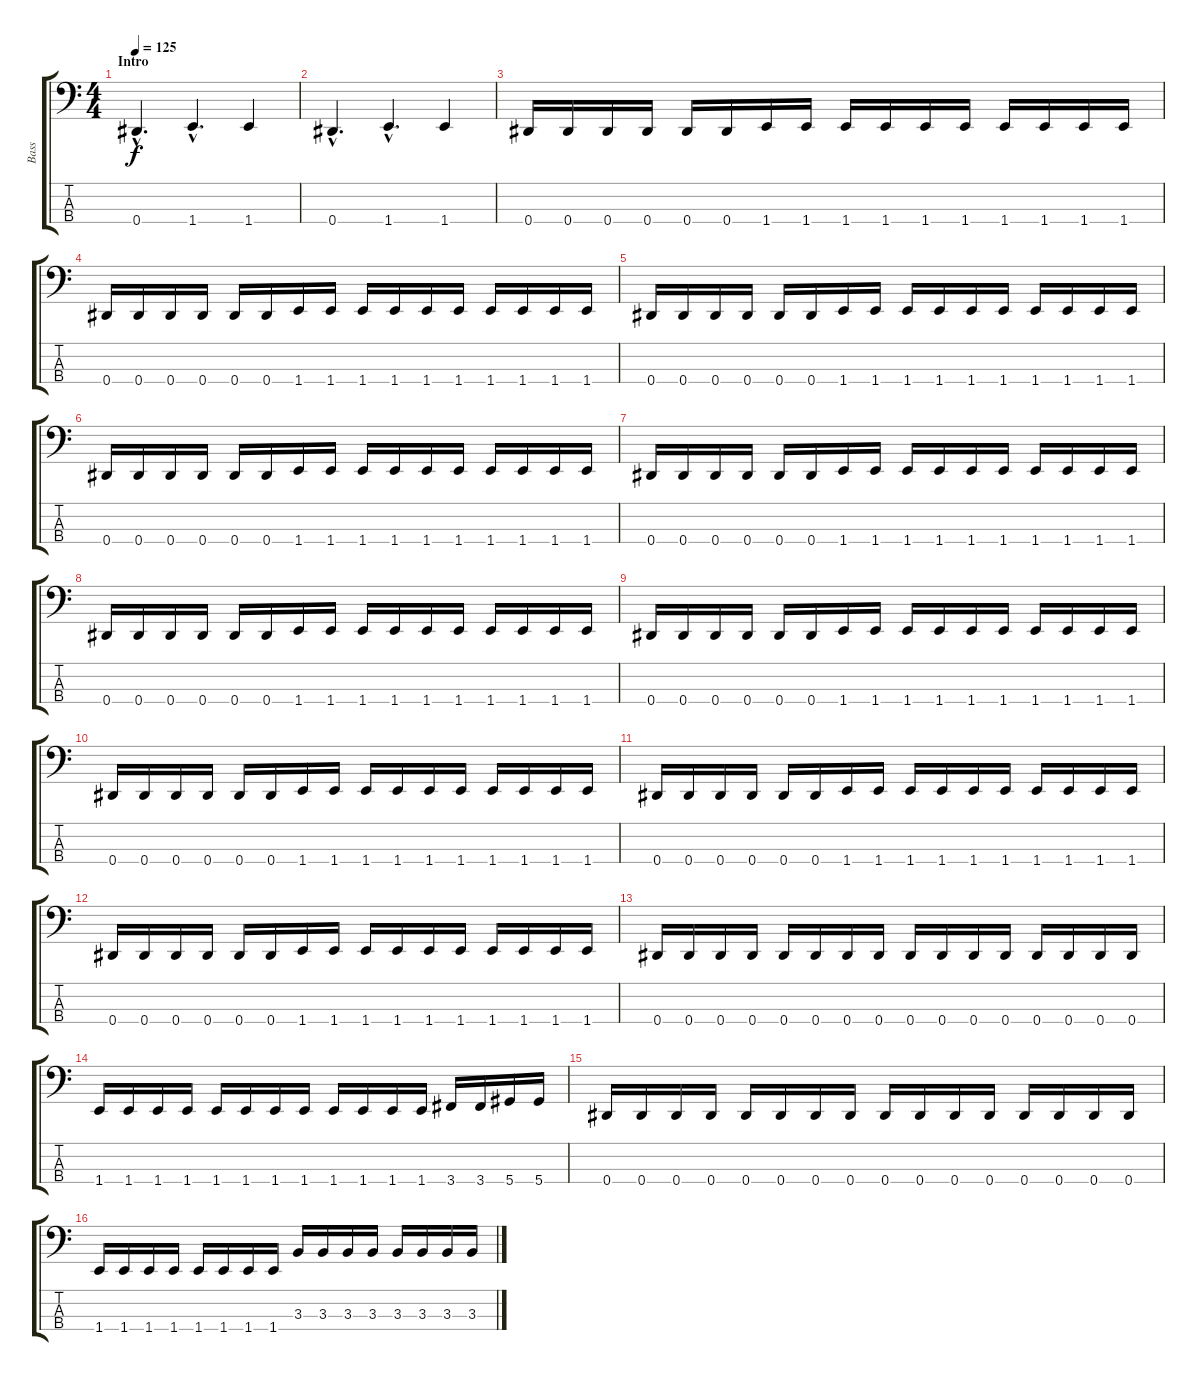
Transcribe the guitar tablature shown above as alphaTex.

\track ("Bass" "Bass") {instrument electricbasspick}
\staff {score tabs}
\tuning (Gb2 Db2 Ab1 Eb1) {hide}
\ts (4 4)
\section ("" "Intro")
\tempo 125
\clef f4
\ks c
0.4{hac}.4{d dy f instrument electricbasspick} 1.4{hac}.4{d} 1.4.4 |
0.4{hac}.4{d} 1.4{hac}.4{d} 1.4.4 |
0.4.16 0.4.16 0.4.16 0.4.16 0.4.16 0.4.16 1.4.16 1.4.16 1.4.16 1.4.16 1.4.16 1.4.16 1.4.16 1.4.16 1.4.16 1.4.16 |
0.4.16 0.4.16 0.4.16 0.4.16 0.4.16 0.4.16 1.4.16 1.4.16 1.4.16 1.4.16 1.4.16 1.4.16 1.4.16 1.4.16 1.4.16 1.4.16 |
0.4.16 0.4.16 0.4.16 0.4.16 0.4.16 0.4.16 1.4.16 1.4.16 1.4.16 1.4.16 1.4.16 1.4.16 1.4.16 1.4.16 1.4.16 1.4.16 |
0.4.16 0.4.16 0.4.16 0.4.16 0.4.16 0.4.16 1.4.16 1.4.16 1.4.16 1.4.16 1.4.16 1.4.16 1.4.16 1.4.16 1.4.16 1.4.16 |
0.4.16 0.4.16 0.4.16 0.4.16 0.4.16 0.4.16 1.4.16 1.4.16 1.4.16 1.4.16 1.4.16 1.4.16 1.4.16 1.4.16 1.4.16 1.4.16 |
0.4.16 0.4.16 0.4.16 0.4.16 0.4.16 0.4.16 1.4.16 1.4.16 1.4.16 1.4.16 1.4.16 1.4.16 1.4.16 1.4.16 1.4.16 1.4.16 |
0.4.16 0.4.16 0.4.16 0.4.16 0.4.16 0.4.16 1.4.16 1.4.16 1.4.16 1.4.16 1.4.16 1.4.16 1.4.16 1.4.16 1.4.16 1.4.16 |
0.4.16 0.4.16 0.4.16 0.4.16 0.4.16 0.4.16 1.4.16 1.4.16 1.4.16 1.4.16 1.4.16 1.4.16 1.4.16 1.4.16 1.4.16 1.4.16 |
0.4.16 0.4.16 0.4.16 0.4.16 0.4.16 0.4.16 1.4.16 1.4.16 1.4.16 1.4.16 1.4.16 1.4.16 1.4.16 1.4.16 1.4.16 1.4.16 |
0.4.16 0.4.16 0.4.16 0.4.16 0.4.16 0.4.16 1.4.16 1.4.16 1.4.16 1.4.16 1.4.16 1.4.16 1.4.16 1.4.16 1.4.16 1.4.16 |
0.4.16 0.4.16 0.4.16 0.4.16 0.4.16 0.4.16 0.4.16 0.4.16 0.4.16 0.4.16 0.4.16 0.4.16 0.4.16 0.4.16 0.4.16 0.4.16 |
1.4.16 1.4.16 1.4.16 1.4.16 1.4.16 1.4.16 1.4.16 1.4.16 1.4.16 1.4.16 1.4.16 1.4.16 3.4.16 3.4.16 5.4.16 5.4.16 |
0.4.16 0.4.16 0.4.16 0.4.16 0.4.16 0.4.16 0.4.16 0.4.16 0.4.16 0.4.16 0.4.16 0.4.16 0.4.16 0.4.16 0.4.16 0.4.16 |
1.4.16 1.4.16 1.4.16 1.4.16 1.4.16 1.4.16 1.4.16 1.4.16 3.3.16 3.3.16 3.3.16 3.3.16 3.3.16 3.3.16 3.3.16 3.3.16
